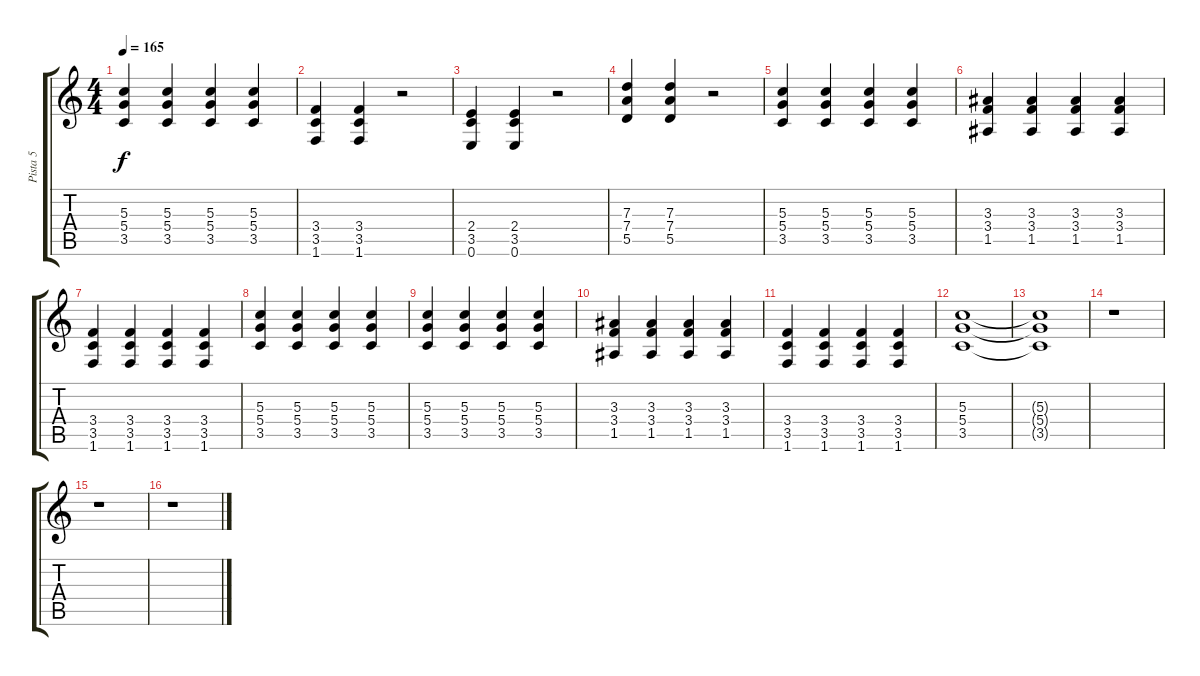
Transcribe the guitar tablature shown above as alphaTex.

\track ("Pista 5" "Pista 5") {instrument overdrivenguitar}
\staff {score tabs}
\tuning (E4 B3 G3 D3 A2 E2) {hide}
\ts (4 4)
\tempo 165
\clef g2
\ks c
(5.3 5.4 3.5).4{dy f} (5.3 5.4 3.5).4 (5.3 5.4 3.5).4 (5.3 5.4 3.5).4 |
(3.4 3.5 1.6).4 (3.4 3.5 1.6).4 r.2 |
(2.4 3.5 0.6).4 (2.4 3.5 0.6).4 r.2 |
(7.3 7.4 5.5).4 (7.3 7.4 5.5).4 r.2 |
(5.3 5.4 3.5).4 (5.3 5.4 3.5).4 (5.3 5.4 3.5).4 (5.3 5.4 3.5).4 |
(3.3 3.4 1.5).4 (3.3 3.4 1.5).4 (3.3 3.4 1.5).4 (3.3 3.4 1.5).4 |
(3.4 3.5 1.6).4 (3.4 3.5 1.6).4 (3.4 3.5 1.6).4 (3.4 3.5 1.6).4 |
(5.3 5.4 3.5).4 (5.3 5.4 3.5).4 (5.3 5.4 3.5).4 (5.3 5.4 3.5).4 |
(5.3 5.4 3.5).4 (5.3 5.4 3.5).4 (5.3 5.4 3.5).4 (5.3 5.4 3.5).4 |
(3.3 3.4 1.5).4 (3.3 3.4 1.5).4 (3.3 3.4 1.5).4 (3.3 3.4 1.5).4 |
(3.4 3.5 1.6).4 (3.4 3.5 1.6).4 (3.4 3.5 1.6).4 (3.4 3.5 1.6).4 |
(5.3 5.4 3.5).1 |
(5.3{t} 5.4{t} 3.5{t}).1 |
r.1 |
r.1 |
r.1
